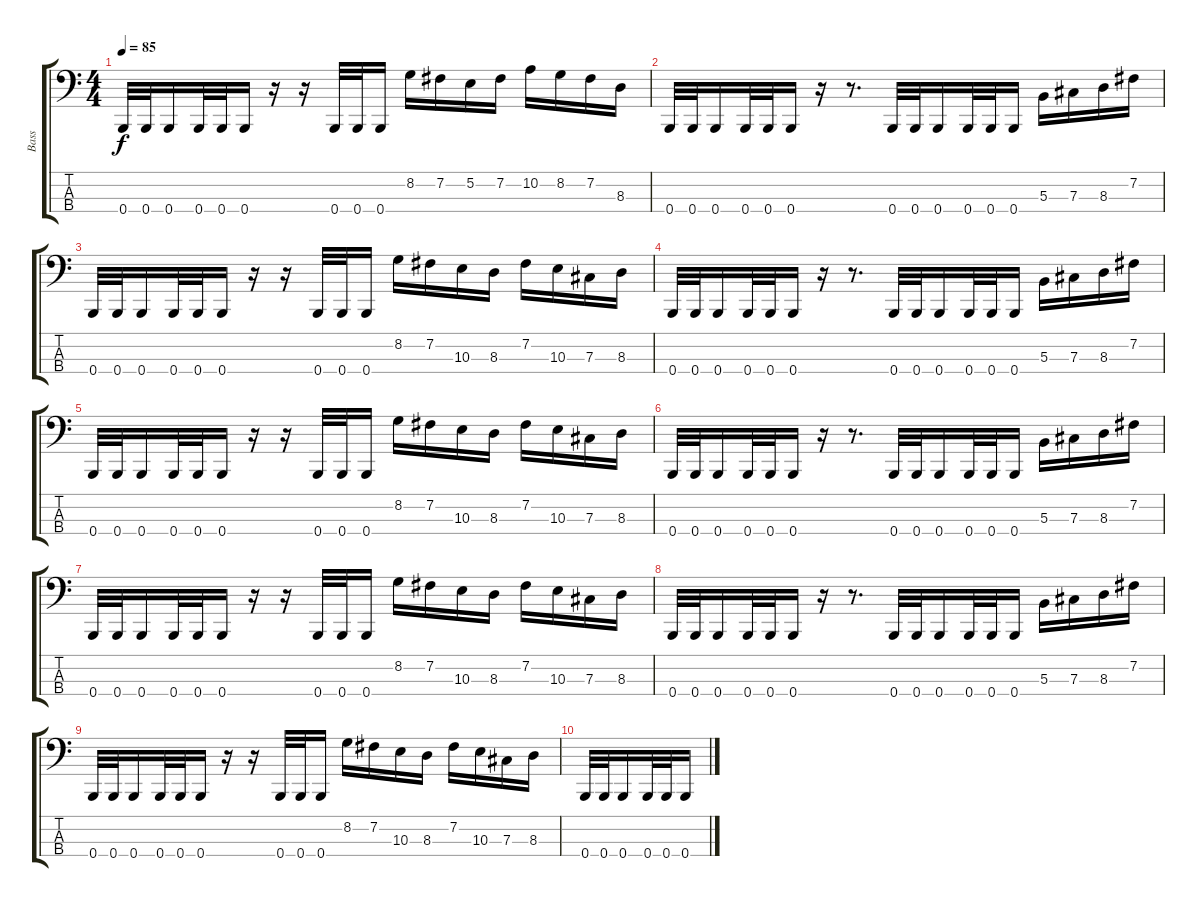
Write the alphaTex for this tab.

\track ("Bass" "Bass") {instrument electricbassfinger}
\staff {score tabs}
\tuning (E2 B1 Gb1 B0) {hide}
\ts (4 4)
\tempo 85
\clef f4
\ks c
0.4.32{dy f} 0.4.32 0.4.16 0.4.32 0.4.32 0.4.16 r.16 r.16 0.4.32 0.4.32 0.4.16 8.2.16 7.2.16 5.2.16 7.2.16 10.2.16 8.2.16 7.2.16 8.3.16 |
0.4.32 0.4.32 0.4.16 0.4.32 0.4.32 0.4.16 r.16 r.8{d} 0.4.32 0.4.32 0.4.16 0.4.32 0.4.32 0.4.16 5.3.16 7.3.16 8.3.16 7.2.16 |
0.4.32 0.4.32 0.4.16 0.4.32 0.4.32 0.4.16 r.16 r.16 0.4.32 0.4.32 0.4.16 8.2.16 7.2.16 10.3.16 8.3.16 7.2.16 10.3.16 7.3.16 8.3.16 |
0.4.32 0.4.32 0.4.16 0.4.32 0.4.32 0.4.16 r.16 r.8{d} 0.4.32 0.4.32 0.4.16 0.4.32 0.4.32 0.4.16 5.3.16 7.3.16 8.3.16 7.2.16 |
0.4.32 0.4.32 0.4.16 0.4.32 0.4.32 0.4.16 r.16 r.16 0.4.32 0.4.32 0.4.16 8.2.16 7.2.16 10.3.16 8.3.16 7.2.16 10.3.16 7.3.16 8.3.16 |
0.4.32 0.4.32 0.4.16 0.4.32 0.4.32 0.4.16 r.16 r.8{d} 0.4.32 0.4.32 0.4.16 0.4.32 0.4.32 0.4.16 5.3.16 7.3.16 8.3.16 7.2.16 |
0.4.32 0.4.32 0.4.16 0.4.32 0.4.32 0.4.16 r.16 r.16 0.4.32 0.4.32 0.4.16 8.2.16 7.2.16 10.3.16 8.3.16 7.2.16 10.3.16 7.3.16 8.3.16 |
0.4.32 0.4.32 0.4.16 0.4.32 0.4.32 0.4.16 r.16 r.8{d} 0.4.32 0.4.32 0.4.16 0.4.32 0.4.32 0.4.16 5.3.16 7.3.16 8.3.16 7.2.16 |
0.4.32 0.4.32 0.4.16 0.4.32 0.4.32 0.4.16 r.16 r.16 0.4.32 0.4.32 0.4.16 8.2.16 7.2.16 10.3.16 8.3.16 7.2.16 10.3.16 7.3.16 8.3.16 |
0.4.32 0.4.32 0.4.16 0.4.32 0.4.32 0.4.16
